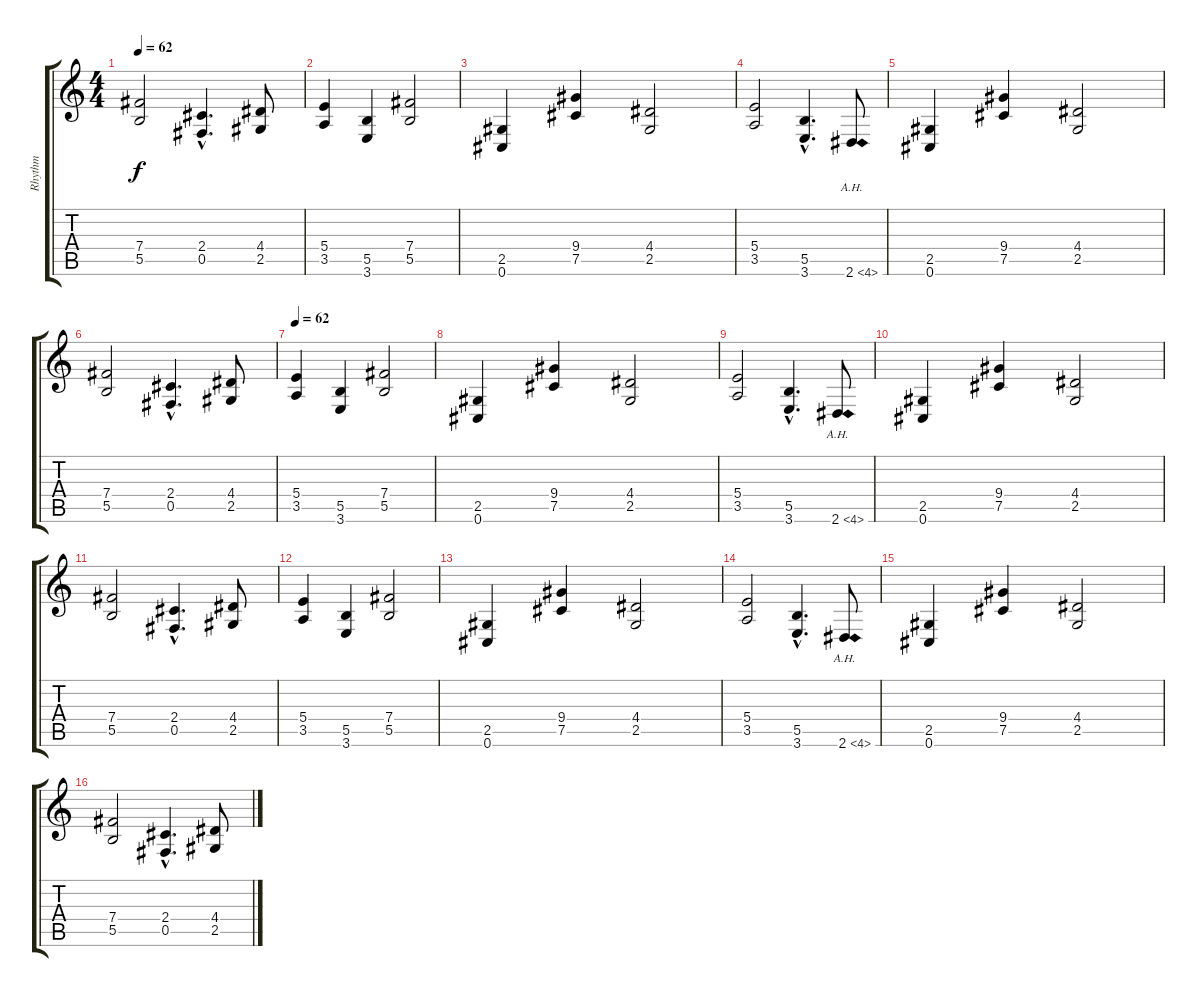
\track ("Rhythm" "Rhythm") {instrument distortionguitar}
\staff {score tabs}
\tuning (Db4 Ab3 E3 B2 Gb2 Db2) {hide}
\ts (4 4)
\tempo 62
\clef g2
\ks c
(7.4 5.5).2{dy f} (2.4{hac} 0.5{hac}).4{d} (4.4 2.5).8 |
(5.4 3.5).4 (5.5 3.6).4 (7.4 5.5).2 |
(2.5 0.6).4 (9.4 7.5).4 (4.4 2.5).2 |
(5.4 3.5).2 (5.5{hac} 3.6{hac}).4{d} 2.6{ah 2}.8 |
(2.5 0.6).4 (9.4 7.5).4 (4.4 2.5).2 |
(7.4 5.5).2 (2.4{hac} 0.5{hac}).4{d} (4.4 2.5).8 |
\tempo 62
(5.4 3.5).4 (5.5 3.6).4 (7.4 5.5).2 |
(2.5 0.6).4 (9.4 7.5).4 (4.4 2.5).2 |
(5.4 3.5).2 (5.5{hac} 3.6{hac}).4{d} 2.6{ah 2}.8 |
(2.5 0.6).4 (9.4 7.5).4 (4.4 2.5).2 |
(7.4 5.5).2 (2.4{hac} 0.5{hac}).4{d} (4.4 2.5).8 |
(5.4 3.5).4 (5.5 3.6).4 (7.4 5.5).2 |
(2.5 0.6).4 (9.4 7.5).4 (4.4 2.5).2 |
(5.4 3.5).2 (5.5{hac} 3.6{hac}).4{d} 2.6{ah 2}.8 |
(2.5 0.6).4 (9.4 7.5).4 (4.4 2.5).2 |
(7.4 5.5).2 (2.4{hac} 0.5{hac}).4{d} (4.4 2.5).8
